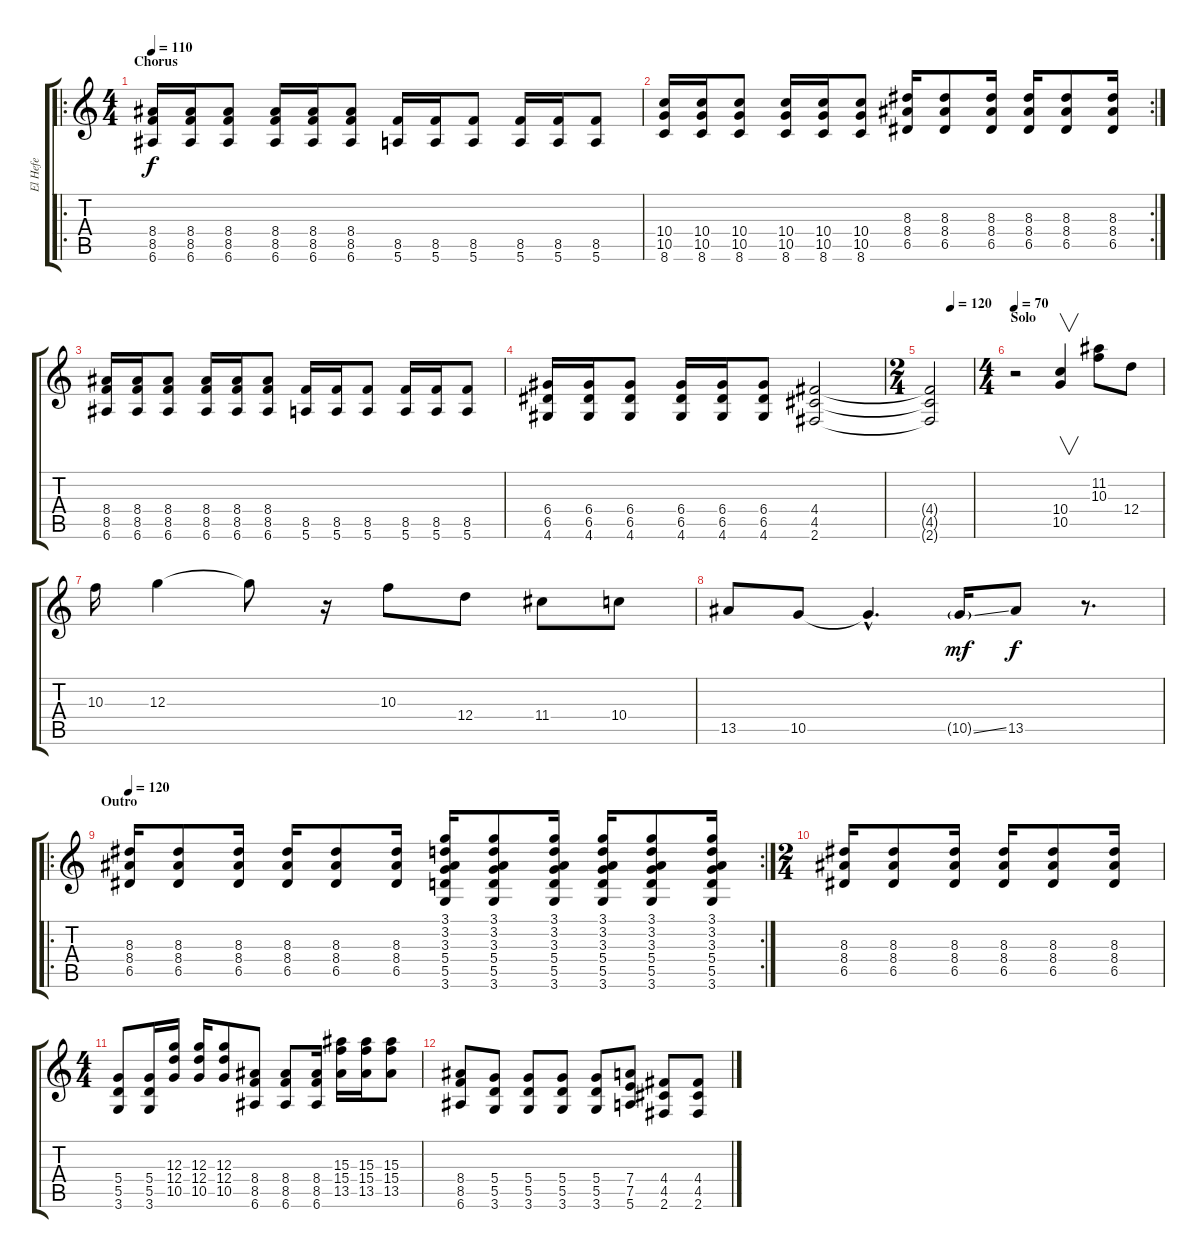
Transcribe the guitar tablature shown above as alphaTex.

\track ("El Hefe" "El Hefe") {instrument overdrivenguitar}
\staff {score tabs}
\tuning (E4 B3 G3 D3 A2 E2) {hide}
\ro
\ts (4 4)
\section ("" "Chorus")
\tempo 110
\clef g2
\ks c
(8.4 8.5 6.6).16{dy f} (8.4 8.5 6.6).16 (8.4 8.5 6.6).8 (8.4 8.5 6.6).16 (8.4 8.5 6.6).16 (8.4 8.5 6.6).8 (8.5 5.6).16 (8.5 5.6).16 (8.5 5.6).8 (8.5 5.6).16 (8.5 5.6).16 (8.5 5.6).8 |
\rc 2
(10.4 10.5 8.6).16 (10.4 10.5 8.6).16 (10.4 10.5 8.6).8 (10.4 10.5 8.6).16 (10.4 10.5 8.6).16 (10.4 10.5 8.6).8 (8.3 8.4 6.5).16 (8.3 8.4 6.5).8 (8.3 8.4 6.5).16 (8.3 8.4 6.5).16 (8.3 8.4 6.5).8 (8.3 8.4 6.5).16 |
(8.4 8.5 6.6).16 (8.4 8.5 6.6).16 (8.4 8.5 6.6).8 (8.4 8.5 6.6).16 (8.4 8.5 6.6).16 (8.4 8.5 6.6).8 (8.5 5.6).16 (8.5 5.6).16 (8.5 5.6).8 (8.5 5.6).16 (8.5 5.6).16 (8.5 5.6).8 |
(6.4 6.5 4.6).16 (6.4 6.5 4.6).16 (6.4 6.5 4.6).8 (6.4 6.5 4.6).16 (6.4 6.5 4.6).16 (6.4 6.5 4.6).8 (4.4 4.5 2.6).2 |
\ts (2 4)
\tempo (120 0.5)
(4.4{t} 4.5{t} 2.6{t}).2 |
\ts (4 4)
\section ("" "Solo")
\tempo 70
r.2{instrument electricguitarclean} (10.4 10.5).4{v} (11.2 10.3).8 12.4.8 |
10.3.16 12.3.4 12.3{t}.8 r.16 10.3.8 12.4.8 11.4.8 10.4.8 |
13.5.8 10.5.8 10.5{hac t}.4{d} 10.5{ss g}.16{dy mf} 13.5.8{dy f} r.8{d} |
\ro
\rc 2
\section ("" "Outro")
\tempo 120
(8.3 8.4 6.5).16{instrument overdrivenguitar} (8.3 8.4 6.5).8 (8.3 8.4 6.5).16 (8.3 8.4 6.5).16 (8.3 8.4 6.5).8 (8.3 8.4 6.5).16 (3.1 3.2 3.3 5.4 5.5 3.6).16 (3.1 3.2 3.3 5.4 5.5 3.6).8 (3.1 3.2 3.3 5.4 5.5 3.6).16 (3.1 3.2 3.3 5.4 5.5 3.6).16 (3.1 3.2 3.3 5.4 5.5 3.6).8 (3.1 3.2 3.3 5.4 5.5 3.6).16 |
\ts (2 4)
(8.3 8.4 6.5).16 (8.3 8.4 6.5).8 (8.3 8.4 6.5).16 (8.3 8.4 6.5).16 (8.3 8.4 6.5).8 (8.3 8.4 6.5).16 |
\ts (4 4)
(5.4 5.5 3.6).8 (5.4 5.5 3.6).16 (12.3 12.4 10.5).16 (12.3 12.4 10.5).16 (12.3 12.4 10.5).8 (8.4 8.5 6.6).8 (8.4 8.5 6.6).8 (8.4 8.5 6.6).16 (15.3 15.4 13.5).16 (15.3 15.4 13.5).16 (15.3 15.4 13.5).8 |
(8.4 8.5 6.6).8 (5.4 5.5 3.6).8 (5.4 5.5 3.6).8 (5.4 5.5 3.6).8 (5.4 5.5 3.6).8 (7.4 7.5 5.6).8 (4.4 4.5 2.6).8 (4.4 4.5 2.6).8
